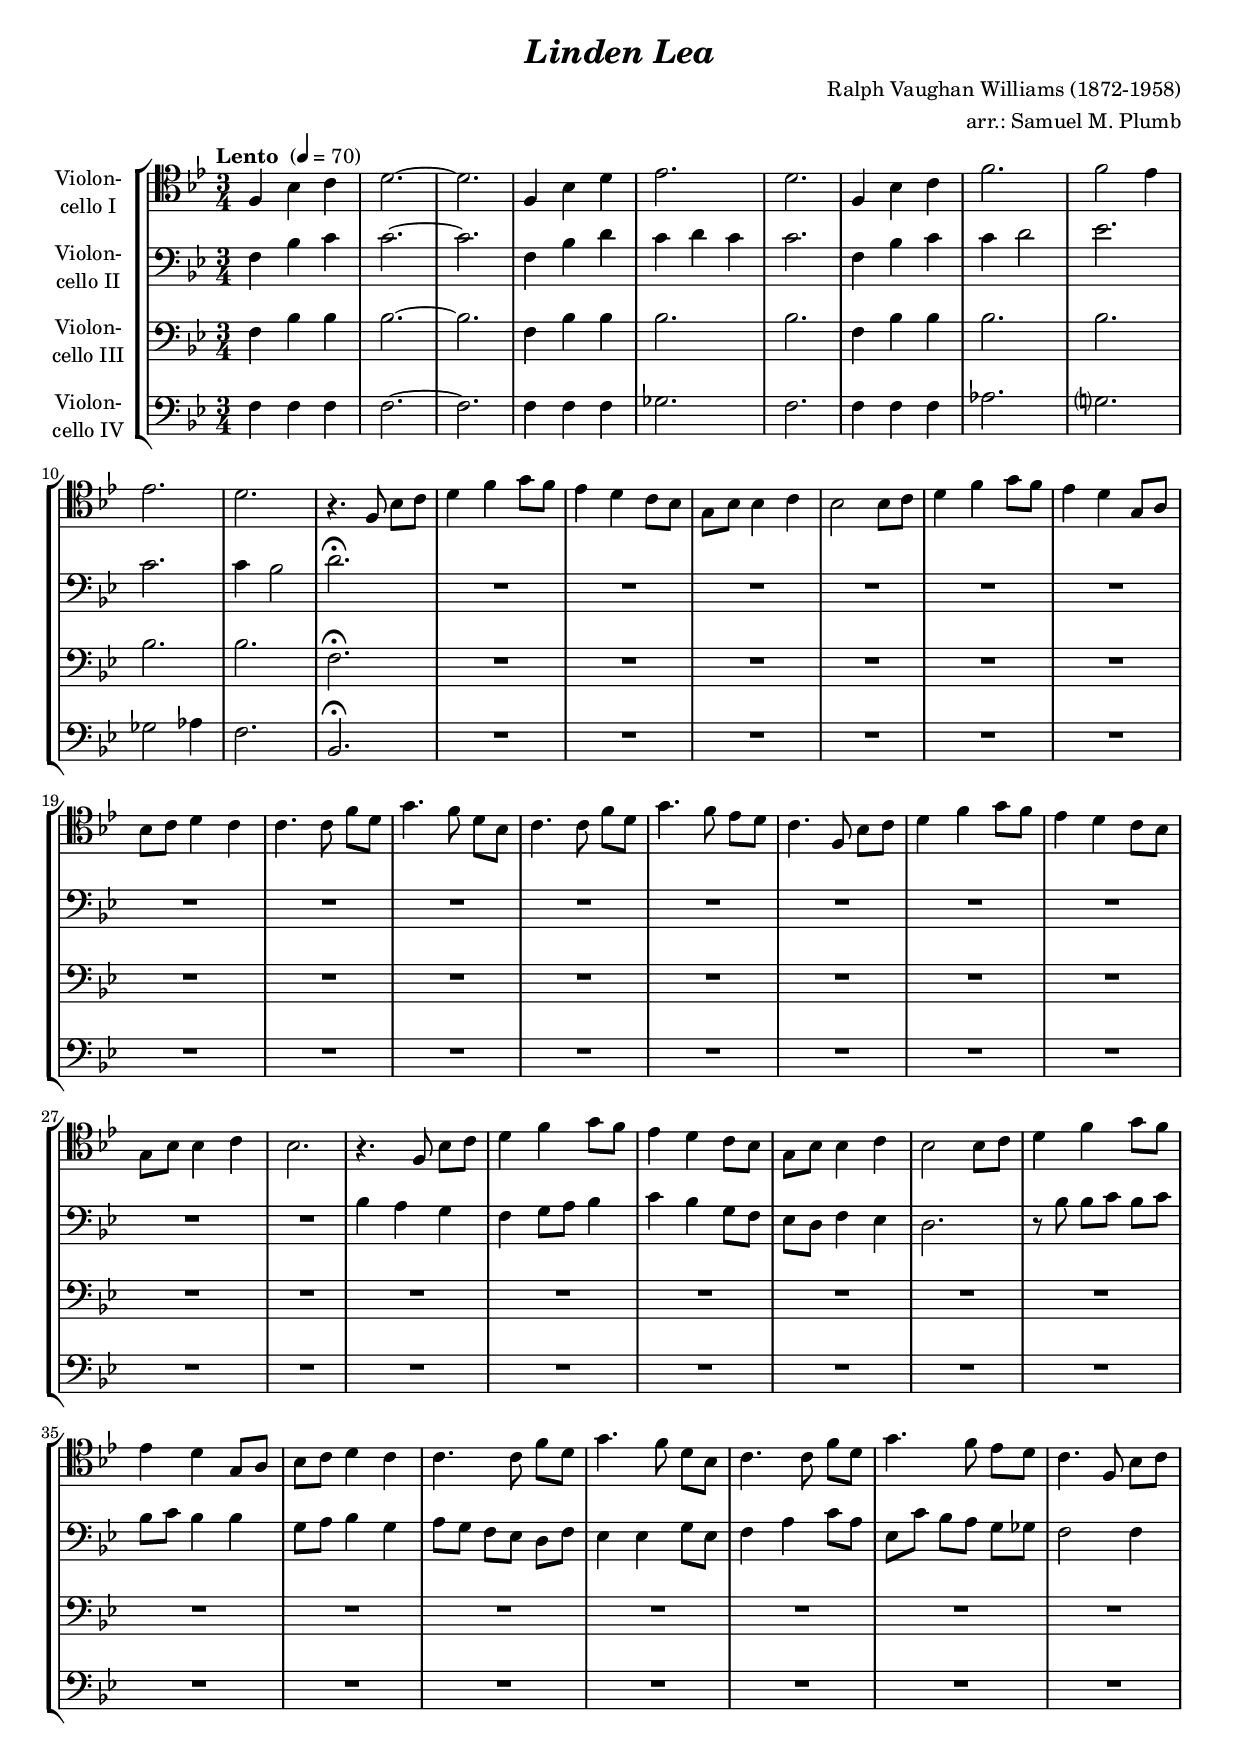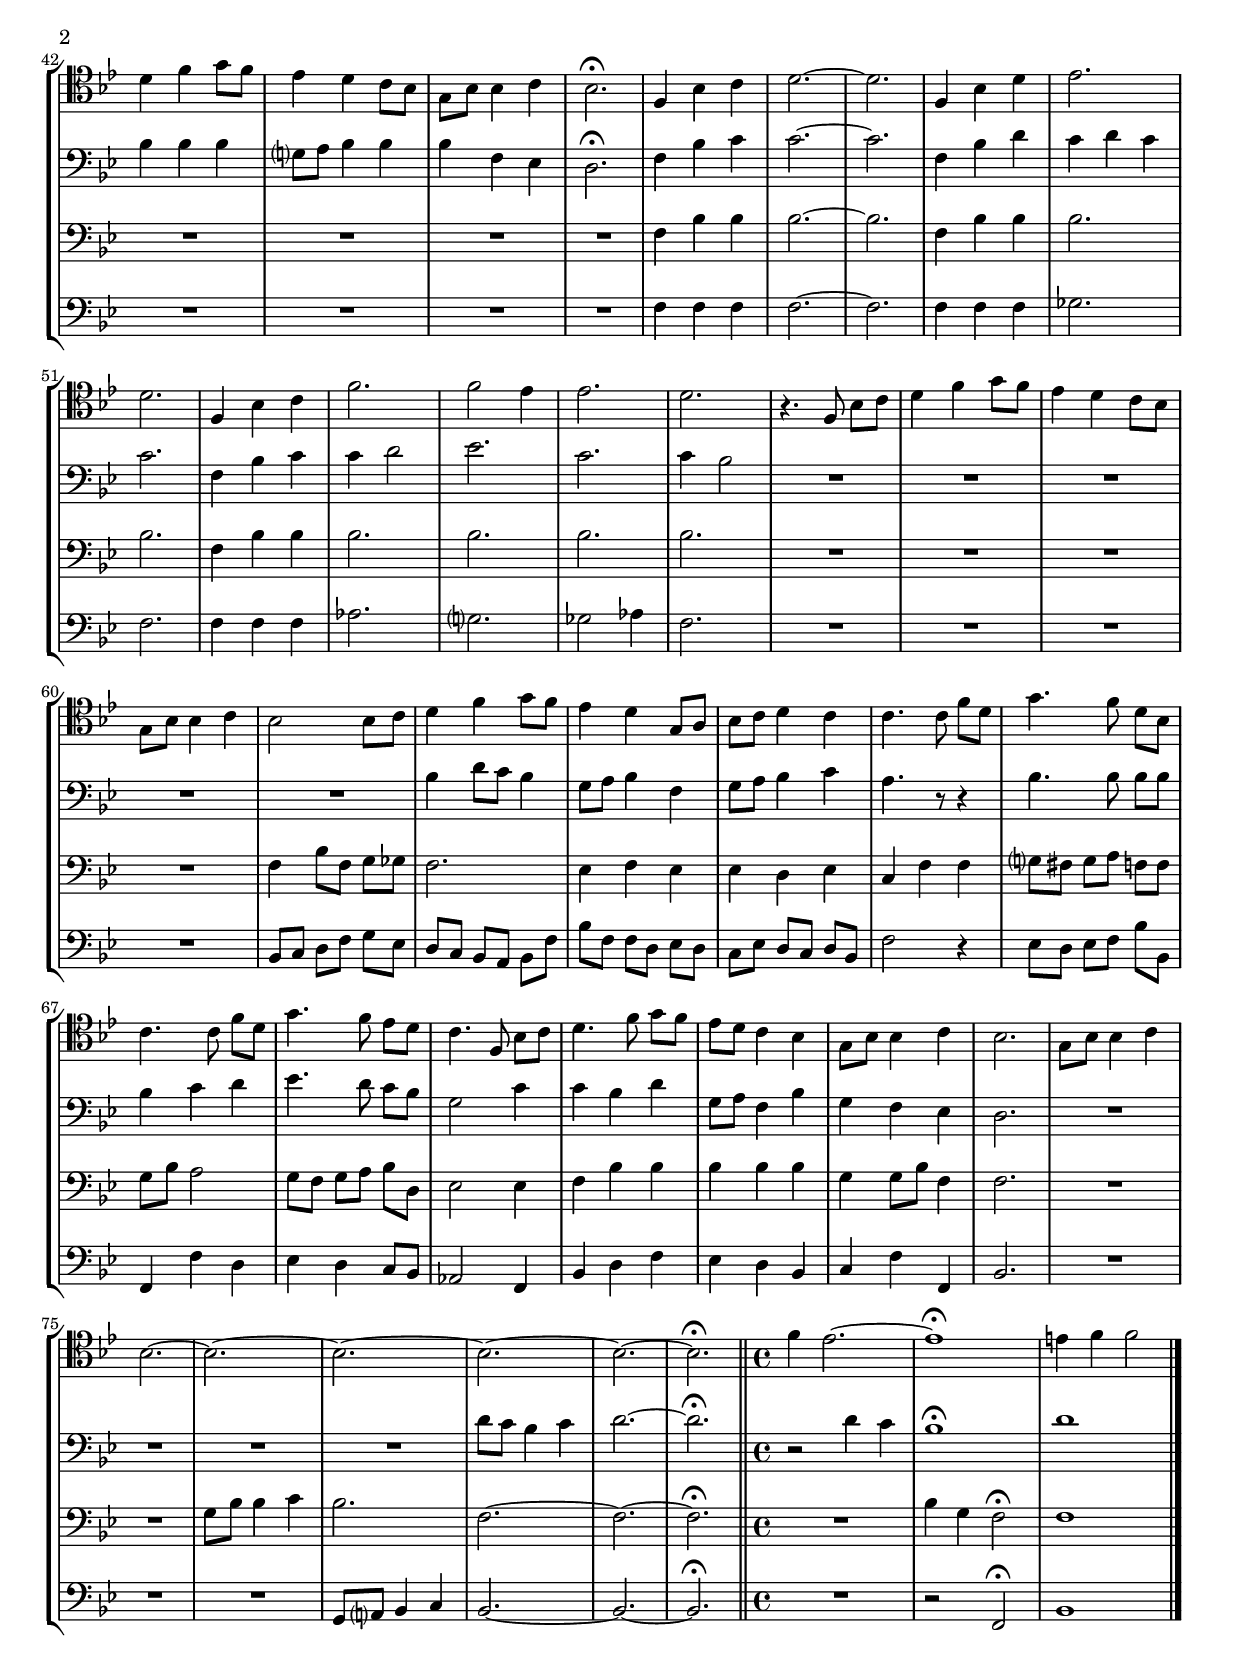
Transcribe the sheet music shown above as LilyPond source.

\version "2.18.2"
\include "deutsch.ly"
  
#(set-global-staff-size 18)

\header {
  title     = \markup \bold \italic "Linden Lea"
  composer  = "Ralph Vaughan Williams (1872-1958)"
  arranger  = "arr.: Samuel M. Plumb"
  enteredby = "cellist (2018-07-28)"
%  piece     = ""
}

voiceconsts = {
  \key b \major
  \time 3/4
  \clef "bass"
%  \numericTimeSignature
  \compressFullBarRests
  % Set default beaming for all staves
  \set Timing.beamExceptions = #'()
  \set Timing.baseMoment     = #(ly:make-moment 1 4)
  \set Timing.beatStructure  = #'(1 1 1)
  \tempo "Lento " 4=70
}

micl = "clarinet"
mifl = "flute"
miob = "oboe"
mifh = "french horn"
misx = "tenor sax"
mist = "string ensemble 1"
miba = "cello"

va = \relative c {
  \voiceconsts
  \clef "tenor"

  f4 b c
  d2.~
  d
  f,4 b d
  es2.
  d
  f,4 b c
  f2.
  f2 es4
  es2.
  d
  r4. f,8 b c

  d4 f g8 f
  es4 d c8 b
  g b b4 c
  b2 b8 c
  d4 f g8 f
  es4 d g,8 a
  b c d4 c
  c4. c8 f d
  g4. f8 d b

  c4. c8 f d
  g4. f8 es d
  c4. f,8 b c
  d4 f g8 f
  es4 d c8 b
  g b b4 c
  b2.
  r4. f8 b c

  d4 f g8 f
  es4 d c8 b
  g b b4 c
  b2 b8 c
  d4 f g8 f
  es4 d g,8 a
  b c d4 c
  c4. c8 f d
  g4. f8 d b

  c4. c8 f d
  g4. f8 es d
  c4. f,8 b c
  d4 f g8 f
  es4 d c8 b
  g b b4 c
  b2.\fermata
  f4 b c
  d2.~
  d

  f,4 b d
  es2.
  d
  f,4 b c
  f2.
  f2 es4
  es2.
  d
  r4. f,8 b c
  d4 f g8 f
  es4 d c8 b

  g b b4 c
  b2 b8 c
  d4 f g8 f
  es4 d g,8 a
  b c d4 c
  c4. c8 f d
  g4. f8 d b
  c4. c8 f d

  g4. f8 es d
  c4. f,8 b c
  d4. f8 g f
  es d c4 b
  g8 b b4 c
  b2.
  g8 b b4 c
  b2.~
  b~
  b~

  b~
  b~
  b\fermata \bar "||" \time 4/4
  f'4 es2.~
  es1\fermata
  e4 f f2 \bar "|."
}

vb = \relative c {
  \voiceconsts

  f4 b c
  c2.~
  c
  f,4 b d
  c d c
  c2.
  f,4 b c
  c d2
  es2.
  c
  c4 b2
  d2.\fermata

  R2.*16
  b4 a g
  f g8 a b4
  c b g8 f
  es d f4 es
  d2.
  r8 b' b c b c
  b c b4 b
  g8 a b4 g

  a8 g f es d f
  es4 es g8 es
  f4 a c8 a
  es c' b a g ges
  f2 f4
  b b b
  g?8 a b4 b
  b f es
  d2.\fermata

  f4 b c
  c2.~
  c
  f,4 b d
  c d c
  c2.
  f,4 b c
  c d2
  es2.
  c
  c4 b2
  R2.*5

  b4 d8 c b4
  g8 a b4 f
  g8 a b4 c
  a4. r8 r4
  b4. b8 b b
  b4 c d
  es4. d8 c b
  g2 c4
  c b d

  g,8 a f4 b
  g f es
  d2.
  R2.*4
  d'8 c b4 c
  d2.~
  d\fermata \bar "||" \time 4/4
  r2 d4 c
  b1\fermata
  d \bar "|."
}

vc = \relative c {
  \voiceconsts

  f4 b b
  b2.~
  b
  f4 b b
  b2.
  b
  f4 b b
  b2.
  b
  b
  b
  f\fermata
  R2.*33

  f4 b b
  b2.~
  b
  f4 b b
  b2.
  b
  f4 b b
  b2.
  b
  b
  b
  R2.*4

  f4 b8 f g ges
  f2.
  es4 f es
  es d es
  c f f
  g?8 fis g a f f
  g b a2
  g8 f g a b d,
  es2 es4

  f b b
  b b b
  g g8 b f4
  f2.
  R2.*2
  g8 b b4 c
  b2.
  f~
  f~
  f\fermata \bar "||" \time 4/4
  R1
  b4 g f2\fermata
  f1 \bar "|."
}

vd = \relative c {
  \voiceconsts

  f4 f f
  f2.~
  f
  f4 f f
  ges2.
  f
  f4 f f
  as2.
  g?
  ges2 as4
  f2.
  b,\fermata
  R2.*33

  f'4 f f
  f2.~
  f
  f4 f f
  ges2.
  f
  f4 f f
  as2.
  g?
  ges2 as4
  f2.
  R2.*4

  b,8 c d f g es
  d c b a b f'
  b f f d es d
  c es d c d b
  f'2 r4
  es8 d es f b b,
  f4 f' d

  es d c8 b
  as2 f4
  b d f
  es d b
  c f f,
  b2.
  R2.*3
  g8 a? b4 c
  b2.~
  b~
  b\fermata \bar "||" \time 4/4
  R1

  r2 f\fermata
  b1 \bar "|."
}


music = \new StaffGroup <<
      \new Staff {
	\set Staff.midiInstrument = \miba
	\set Staff.instrumentName = \markup \center-column { "Violon-" "cello I" }
	\transpose b b { \va }
      }

      \new Staff {
	\set Staff.midiInstrument = \miba
	\set Staff.instrumentName = \markup \center-column { "Violon-" "cello II" }
	\transpose b b { \vb }
      }

      \new Staff {
	\set Staff.midiInstrument = \miba
	\set Staff.instrumentName = \markup \center-column { "Violon-" "cello III" }
	\transpose b b { \vc }
      }

      \new Staff {
	\set Staff.midiInstrument = \miba
	\set Staff.instrumentName = \markup \center-column { "Violon-" "cello IV" }
	\transpose b b { \vd }
      }
>>

\book {
  \score {
    \music
    \layout {}
  }

  \score {
    \unfoldRepeats \music

    \midi {
      \context {
        \Score
      }
    }
  }
}
